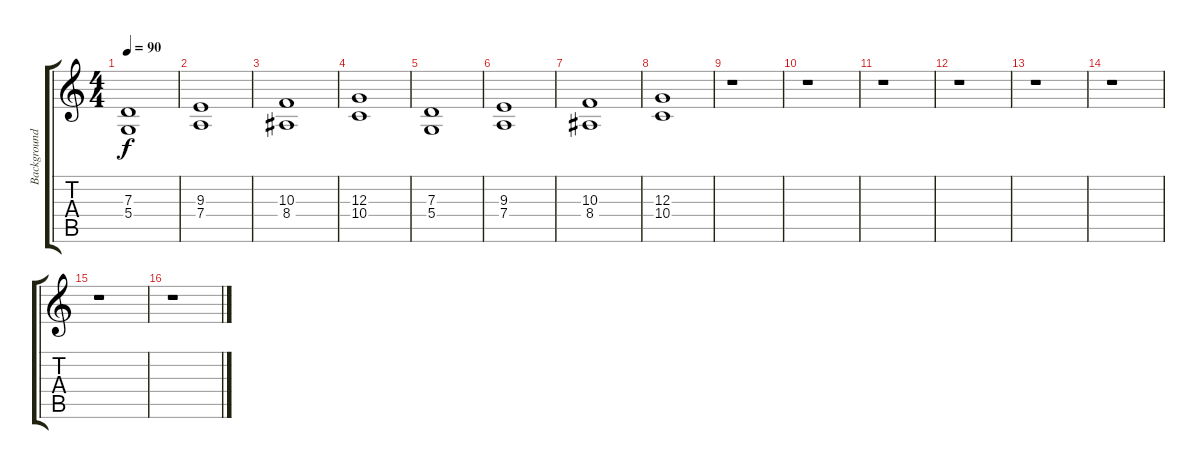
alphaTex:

\track ("Backgroundvoices:" "Background") {instrument pad4choir}
\staff {score tabs}
\tuning (E4 B3 G3 D3 A2 E2) {hide}
\ts (4 4)
\tempo 90
\clef g2
\ks c
(7.3 5.4).1{dy f} |
(9.3 7.4).1 |
(10.3 8.4).1 |
(12.3 10.4).1 |
(7.3 5.4).1 |
(9.3 7.4).1 |
(10.3 8.4).1 |
(12.3 10.4).1 |
r.1 |
r.1 |
r.1 |
r.1 |
r.1 |
r.1 |
r.1 |
r.1
